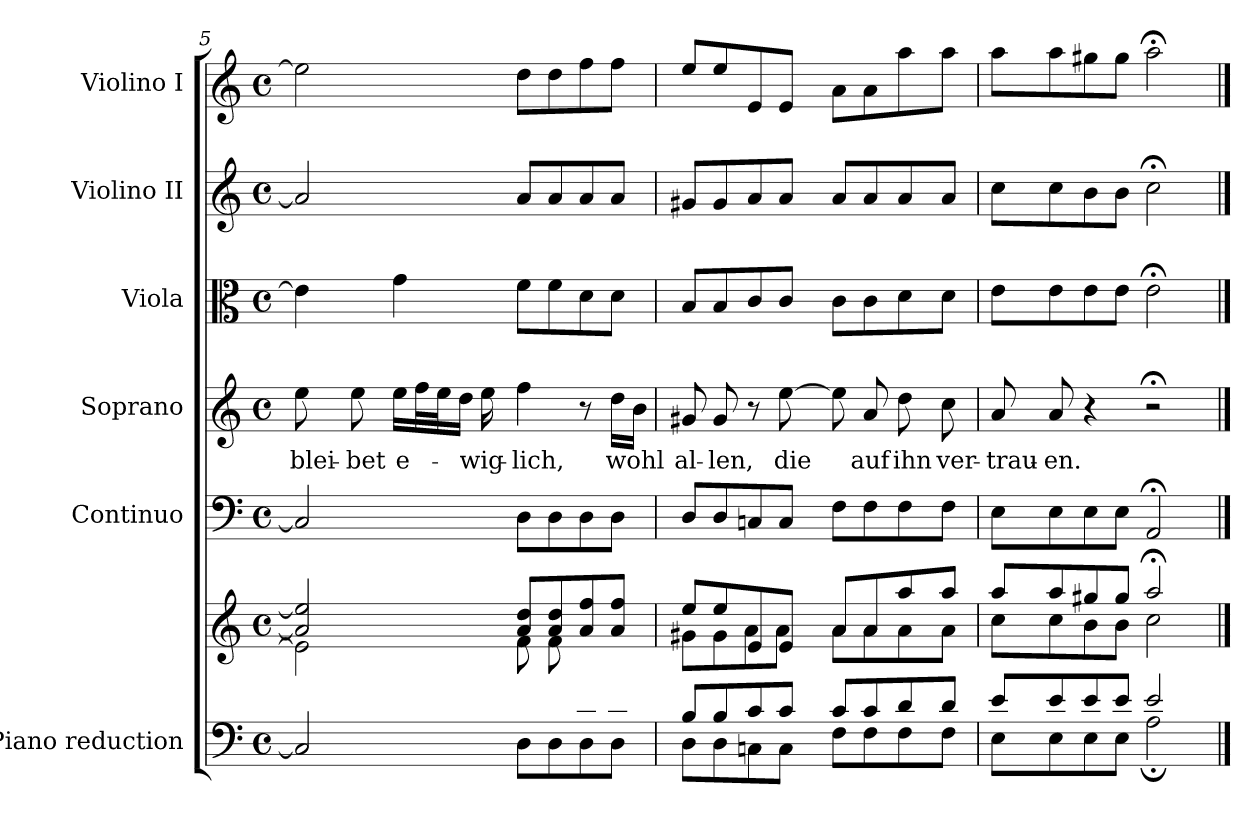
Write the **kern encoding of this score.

**kern	**kern	**kern	**kern	**text	**kern	**kern	**kern
*part6	*part6	*part5	*part4	*part4	*part3	*part2	*part1
*staff7	*staff6	*staff5	*staff4	*staff4	*staff3	*staff2	*staff1
*I"Piano reduction	*	*I"Continuo	*I"Soprano	*	*I"Viola	*I"Violino II	*I"Violino I
*I'Pno	*	*	*	*	*I'Vla	*I'Vln	*I'Vln
*clefF4	*clefG2	*clefF4	*clefG2	*	*clefC3	*clefG2	*clefG2
*k[]	*k[]	*k[]	*k[]	*	*k[]	*k[]	*k[]
*M4/4	*M4/4	*M4/4	*M4/4	*	*M4/4	*M4/4	*M4/4
*met(c)	*met(c)	*met(c)	*met(c)	*	*met(c)	*met(c)	*met(c)
=5	=5	=5	=5	=5	=5	=5	=5
*^	*^	*	*	*	*	*	*
!	!	!	!	!	!	!LO:LY:b	!	!	!
2.ryy	2C#/]	2a/] 2ee/]	2e\]	2C#/]	8ee\	blei-	4e\]	2a/]	2ee\]
!	!	!	!	!	!	!LO:LY:b	!	!	!
.	.	.	.	.	8ee\	-bet	.	.	.
!	!	!	!	!	!	!LO:LY:b	!	!	!
.	.	.	.	.	16ee\LL	e-	4g\	.	.
.	.	.	.	.	32ff\L	.	.	.	.
.	.	.	.	.	32ee\J	.	.	.	.
.	.	.	.	.	16dd\JJ	.	.	.	.
!	!	!	!	!	!	!LO:LY:b	!	!	!
.	.	.	.	.	16ee\	-wig-	.	.	.
!	!	!	!	!	!	!LO:LY:b	!	!	!
.	8D\L	8a/ 8dd/L	8f\L	8D\L	4ff\	-lich,	8f\L	8a/L	8dd\L
.	8D\	8a/ 8dd/	8f\	8D\	.	.	8f\	8a/	8dd\
8d/	8D\	8a/ 8ff/	4ryy	8D\	8r	.	8d\	8a/	8ff\
!	!	!	!	!	!	!LO:LY:b	!	!	!
8d/J	8D\J	8a/ 8ff/J	.	8D\J	16dd\LL	wohl	8d\J	8a/J	8ff\J
.	.	.	.	.	16b\JJ	.	.	.	.
=6	=6	=6	=6	=6	=6	=6	=6	=6	=6
!	!	!	!	!	!	!LO:LY:b	!	!	!
8B/L	8D\L	8ee/L	8g#X\L	8D/L	8g#X/	al-	8B/L	8g#X/L	8ee/L
!	!	!	!	!	!	!LO:LY:b	!	!	!
8B/	8D\	8ee/	8g#\	8D/	8g#/	-len,	8B/	8g#/	8ee/
8c/	8Cn\	8e/	8a\	8Cn/	8r	.	8c/	8a/	8e/
!	!	!	!	!	!	!LO:LY:b	!	!	!
8c/J	8C\J	8e/J	8a\J	8C/J	[8ee\	die	8c/J	8a/J	8e/J
8c/L	8F\L	8a/L	8a\L	8F\L	8ee\]	.	8c\L	8a/L	8a\L
!	!	!	!	!	!	!LO:LY:b	!	!	!
8c/	8F\	8a/	8a\	8F\	8a/	auf	8c\	8a/	8a\
!	!	!	!	!	!	!LO:LY:b	!	!	!
8d/	8F\	8aa/	8a\	8F\	8dd\	ihn	8d\	8a/	8aa\
!	!	!	!	!	!	!LO:LY:b	!	!	!
8d/J	8F\J	8aa/J	8a\J	8F\J	8cc\	ver-	8d\J	8a/J	8aa\J
=7	=7	=7	=7	=7	=7	=7	=7	=7	=7
!	!	!	!	!	!	!LO:LY:b	!	!	!
8e/L	8E\L	8aa/L	8cc\L	8E\L	8a/	-trau-	8e\L	8cc\L	8aa\L
!	!	!	!	!	!	!LO:LY:b	!	!	!
8e/	8E\	8aa/	8cc\	8E\	8a/	-en.	8e\	8cc\	8aa\
8e/	8E\	8gg#X/	8b\	8E\	4r	.	8e\	8b\	8gg#X\
8e/J	8E\J	8gg#/J	8b\J	8E\J	.	.	8e\J	8b\J	8gg#\J
2e/	2A;\	2aa;</	2cc\	2AA;</	2r;<	.	2e;<\	2cc;<\	2aa;<\
*v	*v	*	*	*	*	*	*	*	*
*	*v	*v	*	*	*	*	*	*
==	==	==	==	==	==	==	==
*-	*-	*-	*-	*-	*-	*-	*-
